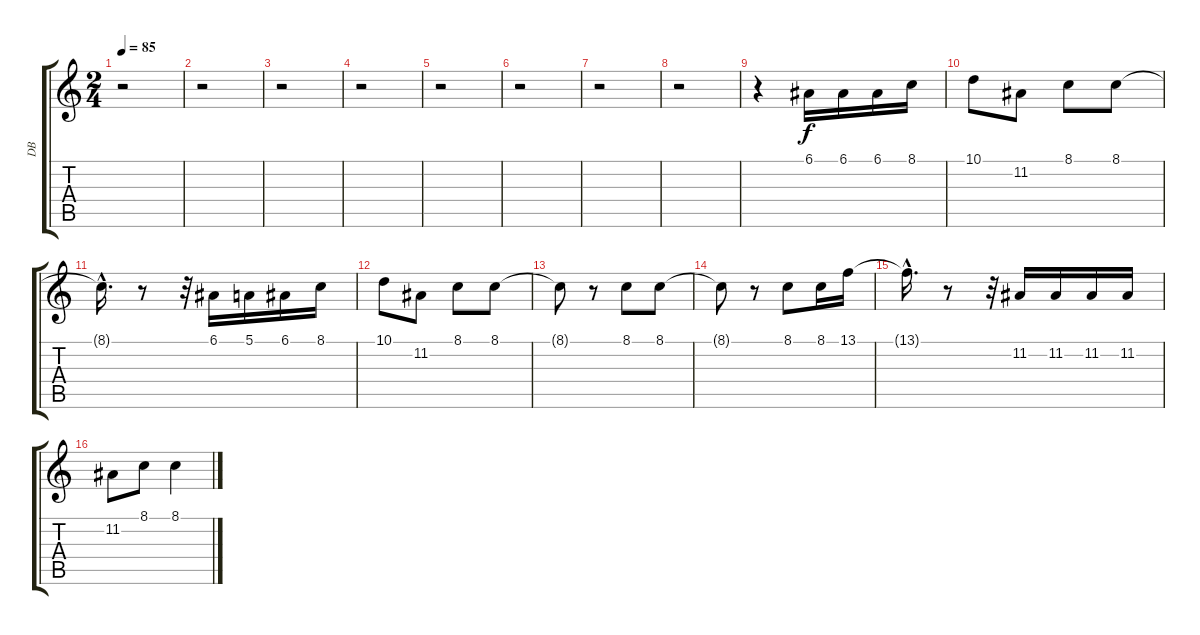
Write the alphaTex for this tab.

\track ("DB" "DB") {instrument clarinet}
\staff {score tabs}
\tuning (E4 B3 G3 D3 A2 E2) {hide}
\ts (2 4)
\tempo 85
\clef g2
\ks c
r.2{dy f} |
r.2 |
r.2 |
r.2 |
r.2 |
r.2 |
r.2 |
r.2 |
r.4 6.1.16 6.1.16 6.1.16 8.1.16 |
10.1.8 11.2.8 8.1.8 8.1.8 |
8.1{hac t}.16{d} r.8 r.32 6.1.16 5.1.16 6.1.16 8.1.16 |
10.1.8 11.2.8 8.1.8 8.1.8 |
8.1{t}.8 r.8 8.1.8 8.1.8 |
8.1{t}.8 r.8 8.1.8 8.1.16 13.1.16 |
13.1{hac t}.16{d} r.8 r.32 11.2.16 11.2.16 11.2.16 11.2.16 |
11.2.8 8.1.8 8.1.4
